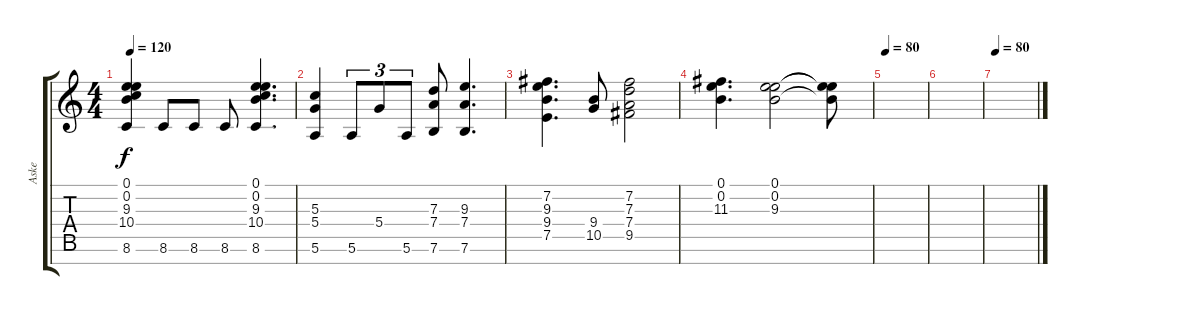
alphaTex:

\track ("Aske" "Aske") {instrument acousticguitarsteel}
\staff {score tabs}
\tuning (E4 B3 G3 D3 A2 E2 B1) {hide}
\ts (4 4)
\tempo 120
\clef g2
\ks c
(0.1 0.2 9.3 10.4 8.6).4{dy f} 8.6.8 8.6.8 8.6.8 (0.1 0.2 9.3 10.4 8.6).4{d} |
(5.3 5.4 5.6).4 5.6.8{tu (3 2)} 5.4.8{tu (3 2)} 5.6.8{tu (3 2)} (7.3 7.4 7.6).8 (9.3 7.4 7.6).4{d} |
(7.2 9.3 9.4 7.5).4{d} (9.4 10.5).8 (7.2 7.3 7.4 9.5).2 |
(0.1 0.2 11.3).4{d} (0.1 0.2 9.3).2 (0.1{t} 0.2{t} 9.3{t}).8 |
\tempo 80
|
|
\tempo 80
